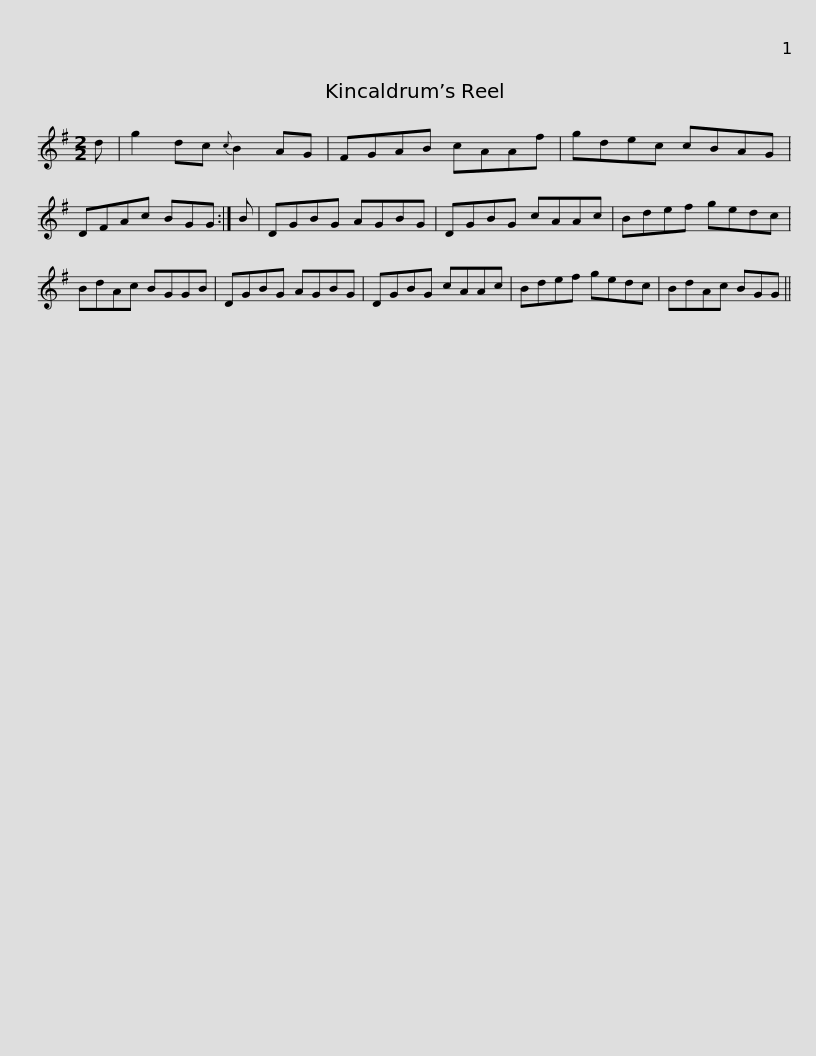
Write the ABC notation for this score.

X:1
L:1/8
M:2/2
I:linebreak $
K:G
V:1 treble
V:1
 d | g2 dc{c} B2 AG | FGAB cAAf | gdec cBAG | DFAc BGG :| %5
 B | DGBG AGBG |$ DGBG cAAc | Bdef gedc | BdAc BGGB | %10
 DGBG AGBG | DGBG cAAc |$ Bdef gedc | BdAc BGG || %14
